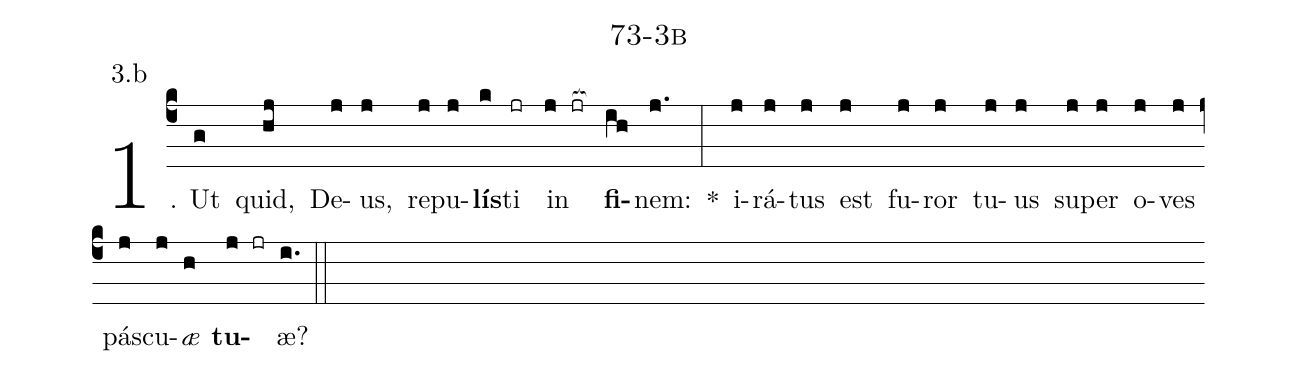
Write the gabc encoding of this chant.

name: 73-3b;
annotation: 3.b;
%%
(c4)1. Ut(g) quid,(hj) De(j)us,(j) re(j)pu(j)<b>lís</b>(k)ti(jr) in(j jr[ocb:1{]) <b>fi</b>(ih[ocb:0}])nem:(j.) *(:) i(j)rá(j)tus(j) est(j) fu(j)ror(j) tu(j)us(j) su(j)per(j) o(j)ves(j) pás(j)cu(j)<i>æ</i>(h) <b>tu</b>(j jr)æ?(i.) (::)
